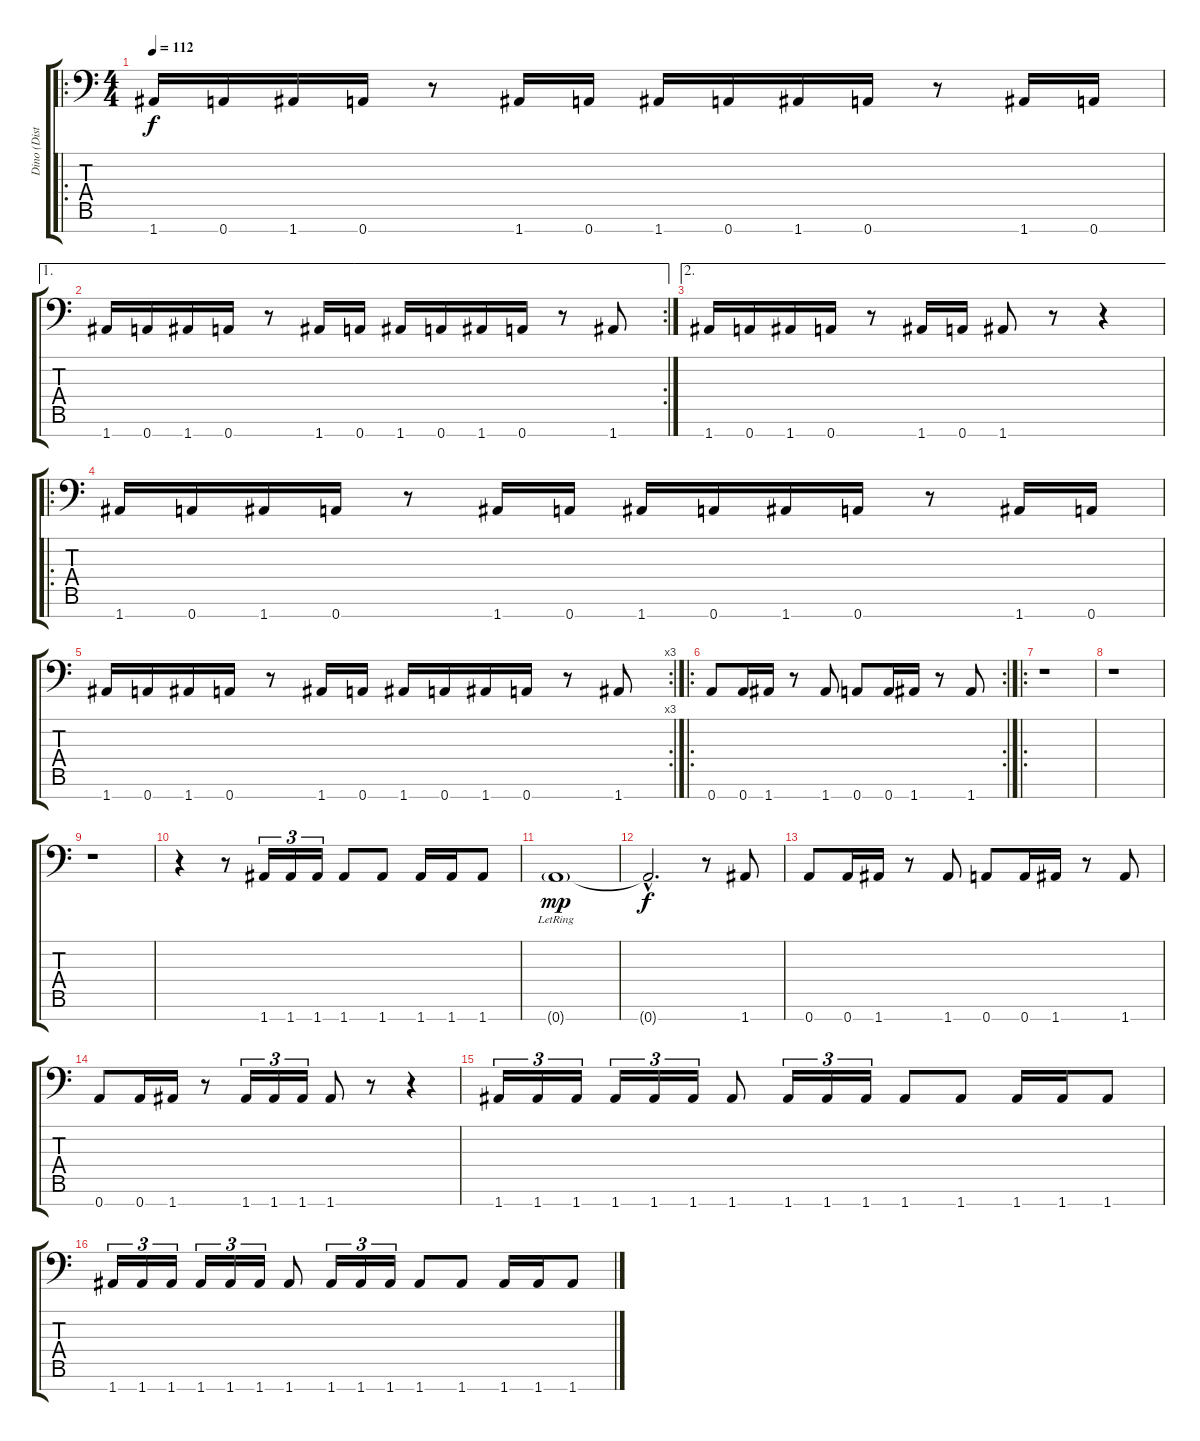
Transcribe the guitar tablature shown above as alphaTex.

\track ("Dino (Disto 7-strings Gtr)" "Dino (Dist") {instrument distortionguitar}
\staff {score tabs}
\tuning (D4 A3 F3 C3 G2 D2 A1) {hide}
\ro
\ts (4 4)
\tempo 112
\clef f4
\ks c
1.7.16{dy f instrument distortionguitar} 0.7.16 1.7.16 0.7.16 r.8 1.7.16 0.7.16 1.7.16 0.7.16 1.7.16 0.7.16 r.8 1.7.16 0.7.16 |
\ae 1
\rc 2
1.7.16 0.7.16 1.7.16 0.7.16 r.8 1.7.16 0.7.16 1.7.16 0.7.16 1.7.16 0.7.16 r.8 1.7.8 |
\ae 2
1.7.16 0.7.16 1.7.16 0.7.16 r.8 1.7.16 0.7.16 1.7.8 r.8 r.4 |
\ro
1.7.16 0.7.16 1.7.16 0.7.16 r.8 1.7.16 0.7.16 1.7.16 0.7.16 1.7.16 0.7.16 r.8 1.7.16 0.7.16 |
\rc 3
1.7.16 0.7.16 1.7.16 0.7.16 r.8 1.7.16 0.7.16 1.7.16 0.7.16 1.7.16 0.7.16 r.8 1.7.8 |
\ro
\rc 2
0.7.8 0.7.16 1.7.16 r.8 1.7.8 0.7.8 0.7.16 1.7.16 r.8 1.7.8 |
\ro
r.1 |
r.1 |
r.1 |
r.4 r.8 1.7.16{tu (3 2)} 1.7.16{tu (3 2)} 1.7.16{tu (3 2)} 1.7.8 1.7.8 1.7.16 1.7.16 1.7.8 |
0.7{g lr}.1{dy mp} |
0.7{hac t}.2{d dy f} r.8 1.7.8 |
0.7.8 0.7.16 1.7.16 r.8 1.7.8 0.7.8 0.7.16 1.7.16 r.8 1.7.8 |
0.7.8 0.7.16 1.7.16 r.8 1.7.16{tu (3 2)} 1.7.16{tu (3 2)} 1.7.16{tu (3 2)} 1.7.8 r.8 r.4 |
1.7.16{tu (3 2)} 1.7.16{tu (3 2)} 1.7.16{tu (3 2)} 1.7.16{tu (3 2)} 1.7.16{tu (3 2)} 1.7.16{tu (3 2)} 1.7.8 1.7.16{tu (3 2)} 1.7.16{tu (3 2)} 1.7.16{tu (3 2)} 1.7.8 1.7.8 1.7.16 1.7.16 1.7.8 |
1.7.16{tu (3 2)} 1.7.16{tu (3 2)} 1.7.16{tu (3 2)} 1.7.16{tu (3 2)} 1.7.16{tu (3 2)} 1.7.16{tu (3 2)} 1.7.8 1.7.16{tu (3 2)} 1.7.16{tu (3 2)} 1.7.16{tu (3 2)} 1.7.8 1.7.8 1.7.16 1.7.16 1.7.8
